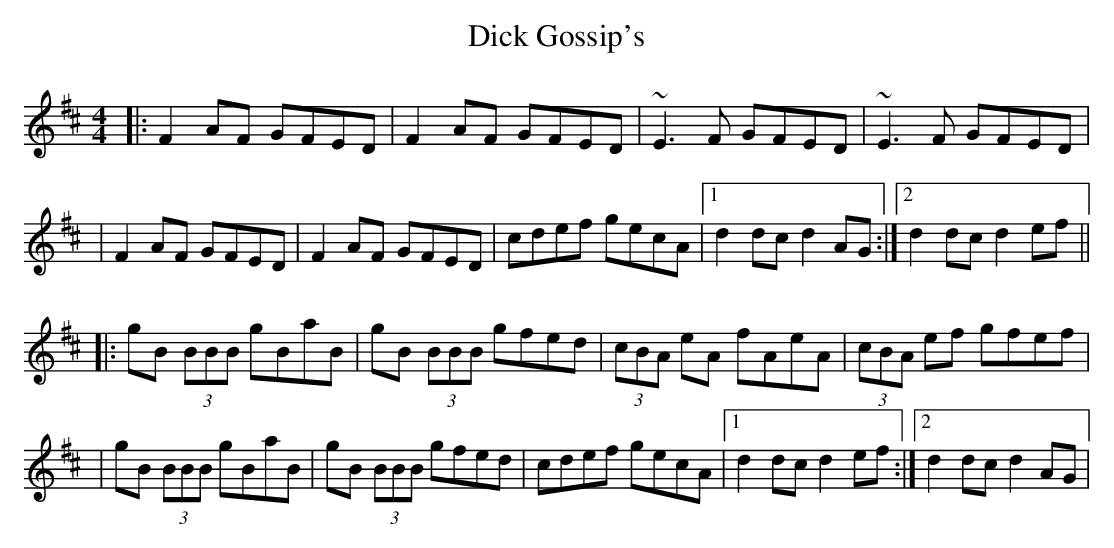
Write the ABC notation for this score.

X:1
T: Dick Gossip's
M: 4/4
L: 1/8
K: Dmaj
|:F2 AF GFED|F2 AF GFED|~E3 F GFED|~E3 F GFED|
|F2 AF GFED|F2 AF GFED|cdef gecA|1 d2dc d2 AG:|2 d2 dc d2 ef||
|:gB (3BBB gBaB|gB (3BBB gfed|(3cBA eA fAeA|(3cBA ef gfef|
|gB (3BBB gBaB|gB (3BBB gfed|cdef gecA|1 d2dc d2 ef:|2 d2dc d2 AG|
